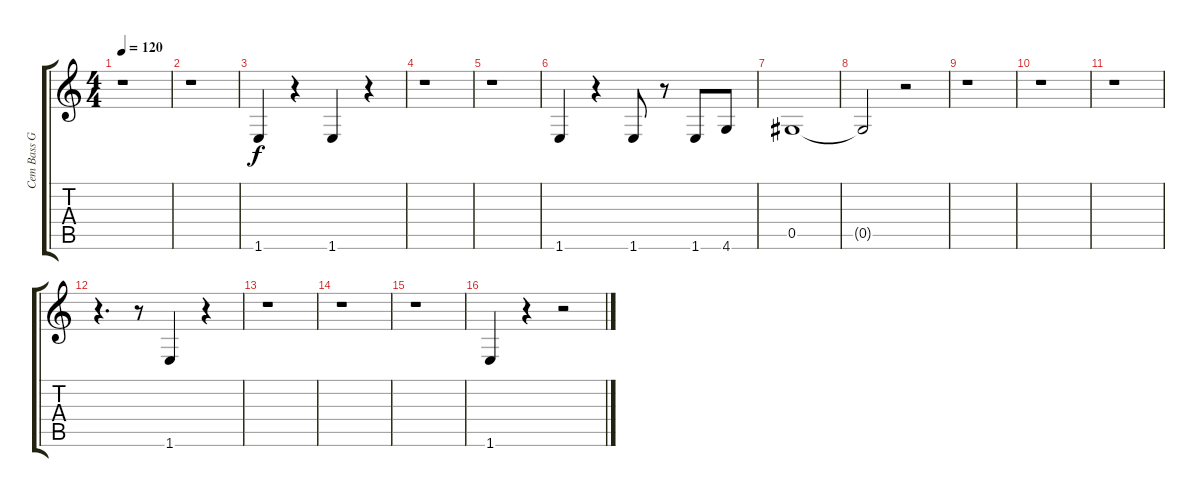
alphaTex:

\track ("Cem Bass Gitar" "Cem Bass G") {instrument electricbassfinger}
\staff {score tabs}
\tuning (Eb4 Bb3 Gb3 Db3 Ab2 Eb2) {hide}
\ts (4 4)
\tempo 120
\clef g2
\ks c
r.1{dy f} |
r.1 |
1.6.4 r.4 1.6.4 r.4 |
r.1 |
r.1 |
1.6.4 r.4 1.6.8 r.8 1.6.8 4.6.8 |
0.5.1 |
0.5{t}.2 r.2 |
r.1 |
r.1 |
r.1 |
r.4{d} r.8 1.6.4 r.4 |
r.1 |
r.1 |
r.1 |
1.6.4 r.4 r.2
